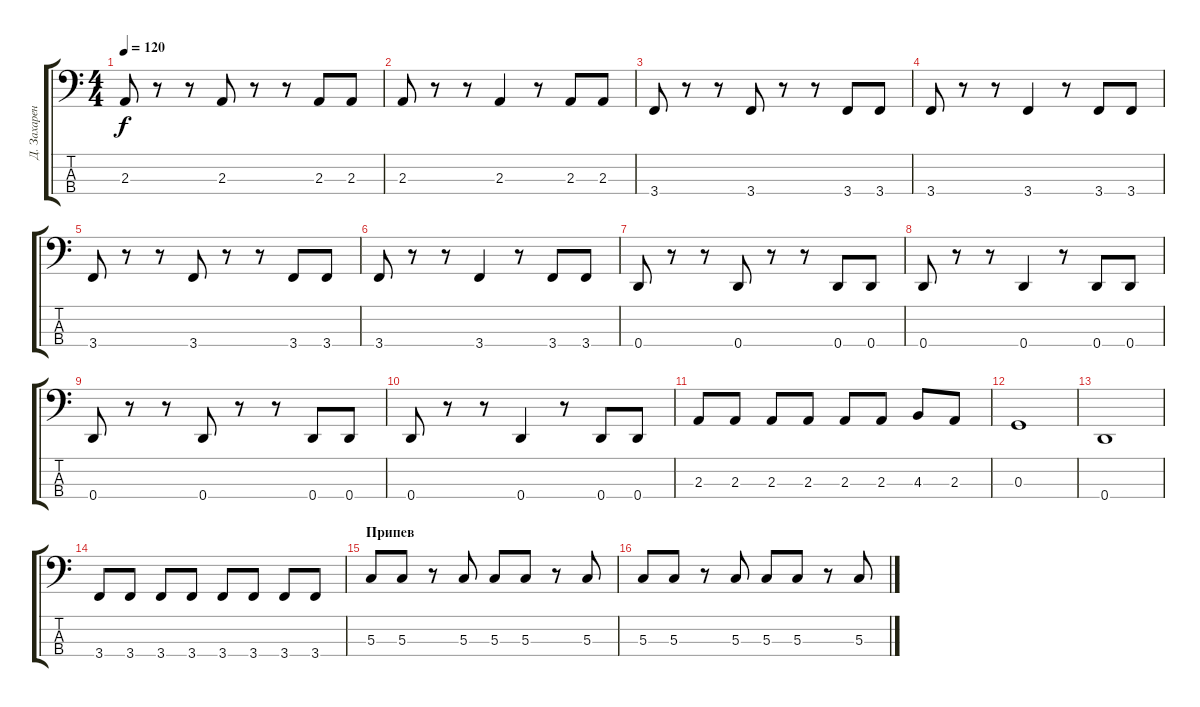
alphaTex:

\track ("Д. Захаренков" "Д. Захарен") {instrument electricbassfinger}
\staff {score tabs}
\tuning (F2 C2 G1 D1) {hide}
\ts (4 4)
\tempo 120
\clef f4
\ks c
2.3.8{dy f} r.8 r.8 2.3.8 r.8 r.8 2.3.8 2.3.8 |
2.3.8 r.8 r.8 2.3.4 r.8 2.3.8 2.3.8 |
3.4.8 r.8 r.8 3.4.8 r.8 r.8 3.4.8 3.4.8 |
3.4.8 r.8 r.8 3.4.4 r.8 3.4.8 3.4.8 |
3.4.8 r.8 r.8 3.4.8 r.8 r.8 3.4.8 3.4.8 |
3.4.8 r.8 r.8 3.4.4 r.8 3.4.8 3.4.8 |
0.4.8 r.8 r.8 0.4.8 r.8 r.8 0.4.8 0.4.8 |
0.4.8 r.8 r.8 0.4.4 r.8 0.4.8 0.4.8 |
0.4.8 r.8 r.8 0.4.8 r.8 r.8 0.4.8 0.4.8 |
0.4.8 r.8 r.8 0.4.4 r.8 0.4.8 0.4.8 |
2.3.8 2.3.8 2.3.8 2.3.8 2.3.8 2.3.8 4.3.8 2.3.8 |
0.3.1 |
0.4.1 |
3.4.8 3.4.8 3.4.8 3.4.8 3.4.8 3.4.8 3.4.8 3.4.8 |
\section ("" "Припев")
5.3.8 5.3.8 r.8 5.3.8 5.3.8 5.3.8 r.8 5.3.8 |
5.3.8 5.3.8 r.8 5.3.8 5.3.8 5.3.8 r.8 5.3.8
